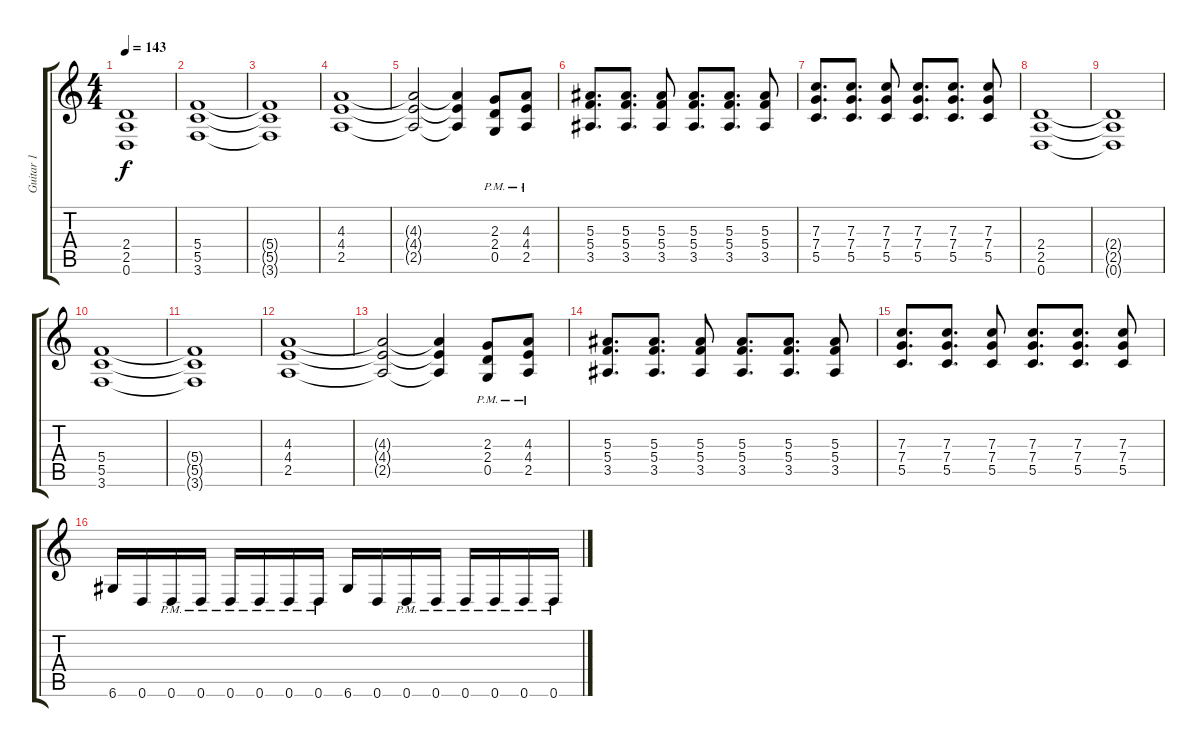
\track ("Guitar 1" "Guitar 1") {instrument distortionguitar}
\staff {score tabs}
\tuning (D4 A3 F3 C3 G2 D2) {hide}
\ts (4 4)
\tempo 143
\clef g2
\ks c
(2.4{t} 2.5{t} 0.6{t}).1{dy f} |
(5.4 5.5 3.6).1 |
(5.4{t} 5.5{t} 3.6{t}).1 |
(4.3 4.4 2.5).1 |
(4.3{t} 4.4{t} 2.5{t}).2 (4.3{t} 4.4{t} 2.5{t}).4 (2.3{pm} 2.4{pm} 0.5{pm}).8 (4.3{pm} 4.4{pm} 2.5{pm}).8 |
(5.3 5.4 3.5).8{d} (5.3 5.4 3.5).8{d} (5.3 5.4 3.5).8 (5.3 5.4 3.5).8{d} (5.3 5.4 3.5).8{d} (5.3 5.4 3.5).8 |
(7.3 7.4 5.5).8{d} (7.3 7.4 5.5).8{d} (7.3 7.4 5.5).8 (7.3 7.4 5.5).8{d} (7.3 7.4 5.5).8{d} (7.3 7.4 5.5).8 |
(2.4 2.5 0.6).1 |
(2.4{t} 2.5{t} 0.6{t}).1 |
(5.4 5.5 3.6).1 |
(5.4{t} 5.5{t} 3.6{t}).1 |
(4.3 4.4 2.5).1 |
(4.3{t} 4.4{t} 2.5{t}).2 (4.3{t} 4.4{t} 2.5{t}).4 (2.3{pm} 2.4{pm} 0.5{pm}).8 (4.3{pm} 4.4{pm} 2.5{pm}).8 |
(5.3 5.4 3.5).8{d} (5.3 5.4 3.5).8{d} (5.3 5.4 3.5).8 (5.3 5.4 3.5).8{d} (5.3 5.4 3.5).8{d} (5.3 5.4 3.5).8 |
(7.3 7.4 5.5).8{d} (7.3 7.4 5.5).8{d} (7.3 7.4 5.5).8 (7.3 7.4 5.5).8{d} (7.3 7.4 5.5).8{d} (7.3 7.4 5.5).8 |
6.6.16 0.6.16 0.6{pm}.16 0.6{pm}.16 0.6{pm}.16 0.6{pm}.16 0.6{pm}.16 0.6{pm}.16 6.6.16 0.6.16 0.6{pm}.16 0.6{pm}.16 0.6{pm}.16 0.6{pm}.16 0.6{pm}.16 0.6{pm}.16
